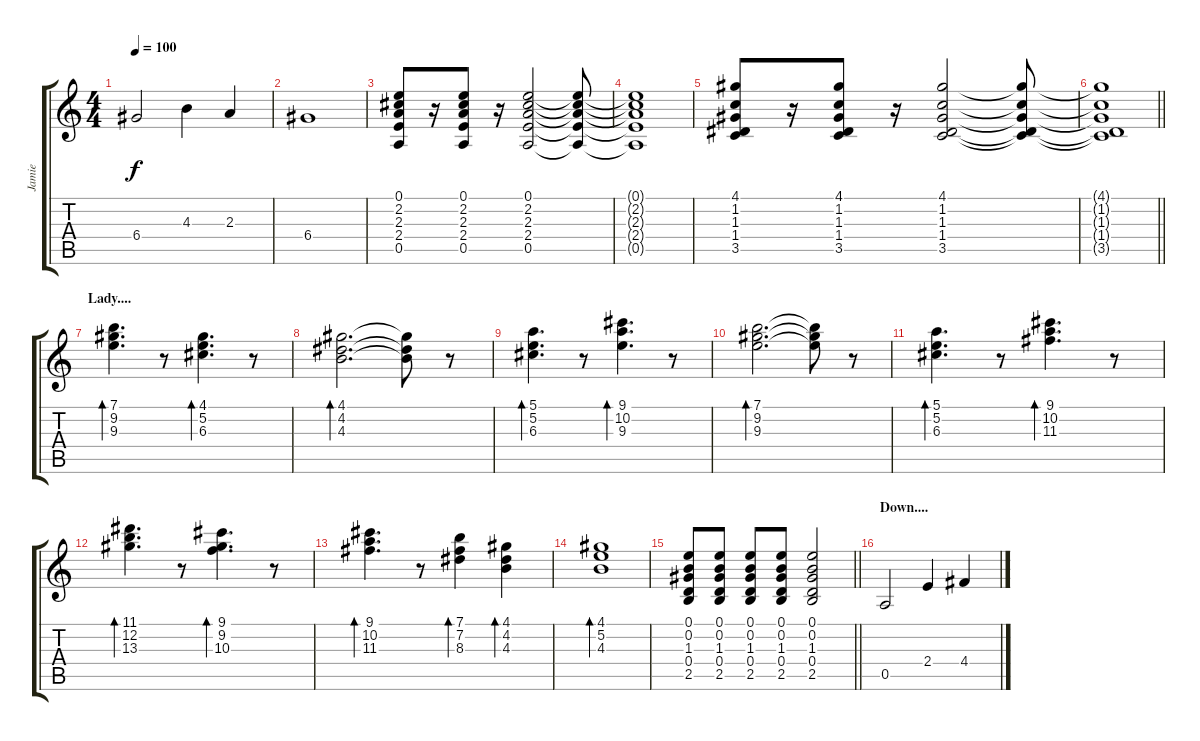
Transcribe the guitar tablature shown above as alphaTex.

\track ("Jamie" "Jamie") {instrument electricguitarjazz}
\staff {score tabs}
\tuning (E4 B3 G3 D3 A2 E2) {hide}
\ts (4 4)
\tempo 100
\clef g2
\ks c
6.4.2{dy f} 4.3.4 2.3.4 |
6.4.1 |
(0.1 2.2 2.3 2.4 0.5).8{volume 6} r.16 (0.1 2.2 2.3 2.4 0.5).8 r.16 (0.1 2.2 2.3 2.4 0.5).2 (0.1{t} 2.2{t} 2.3{t} 2.4{t} 0.5{t}).8 |
(0.1{t} 2.2{t} 2.3{t} 2.4{t} 0.5{t}).1 |
(4.1 1.2 1.3 1.4 3.5).8 r.16 (4.1 1.2 1.3 1.4 3.5).8 r.16 (4.1 1.2 1.3 1.4 3.5).2 (4.1{t} 1.2{t} 1.3{t} 1.4{t} 3.5{t}).8 |
\barLineRight lightlight
(4.1{t} 1.2{t} 1.3{t} 1.4{t} 3.5{t}).1 |
\section ("" "Lady....")
(7.1 9.2 9.3).4{d bd 120 volume 12} r.8 (4.1 5.2 6.3).4{d bd 120} r.8 |
(4.1 4.2 4.3).2{d bd 120} (4.1{t} 4.2{t} 4.3{t}).8 r.8 |
(5.1 5.2 6.3).4{d bd 120} r.8 (9.1 10.2 9.3).4{d bd 120} r.8 |
(7.1 9.2 9.3).2{d bd 120} (7.1{t} 9.2{t} 9.3{t}).8 r.8 |
(5.1 5.2 6.3).4{d bd 120} r.8 (9.1 10.2 11.3).4{d bd 120} r.8 |
(11.1 12.2 13.3).4{d bd 120} r.8 (9.1 9.2 10.3).4{d bd 120} r.8 |
(9.1 10.2 11.3).4{d bd 120} r.8 (7.1 7.2 8.3).4{bd 120} (4.1 4.2 4.3).4{bd 120} |
(4.1 5.2 4.3).1{bd 120} |
\barLineRight lightlight
(0.1 0.2 1.3 0.4 2.5).8{volume 5} (0.1 0.2 1.3 0.4 2.5).8 (0.1 0.2 1.3 0.4 2.5).8 (0.1 0.2 1.3 0.4 2.5).8 (0.1 0.2 1.3 0.4 2.5).2 |
\section ("" "Down....")
0.5.2{volume 16} 2.4.4 4.4.4
